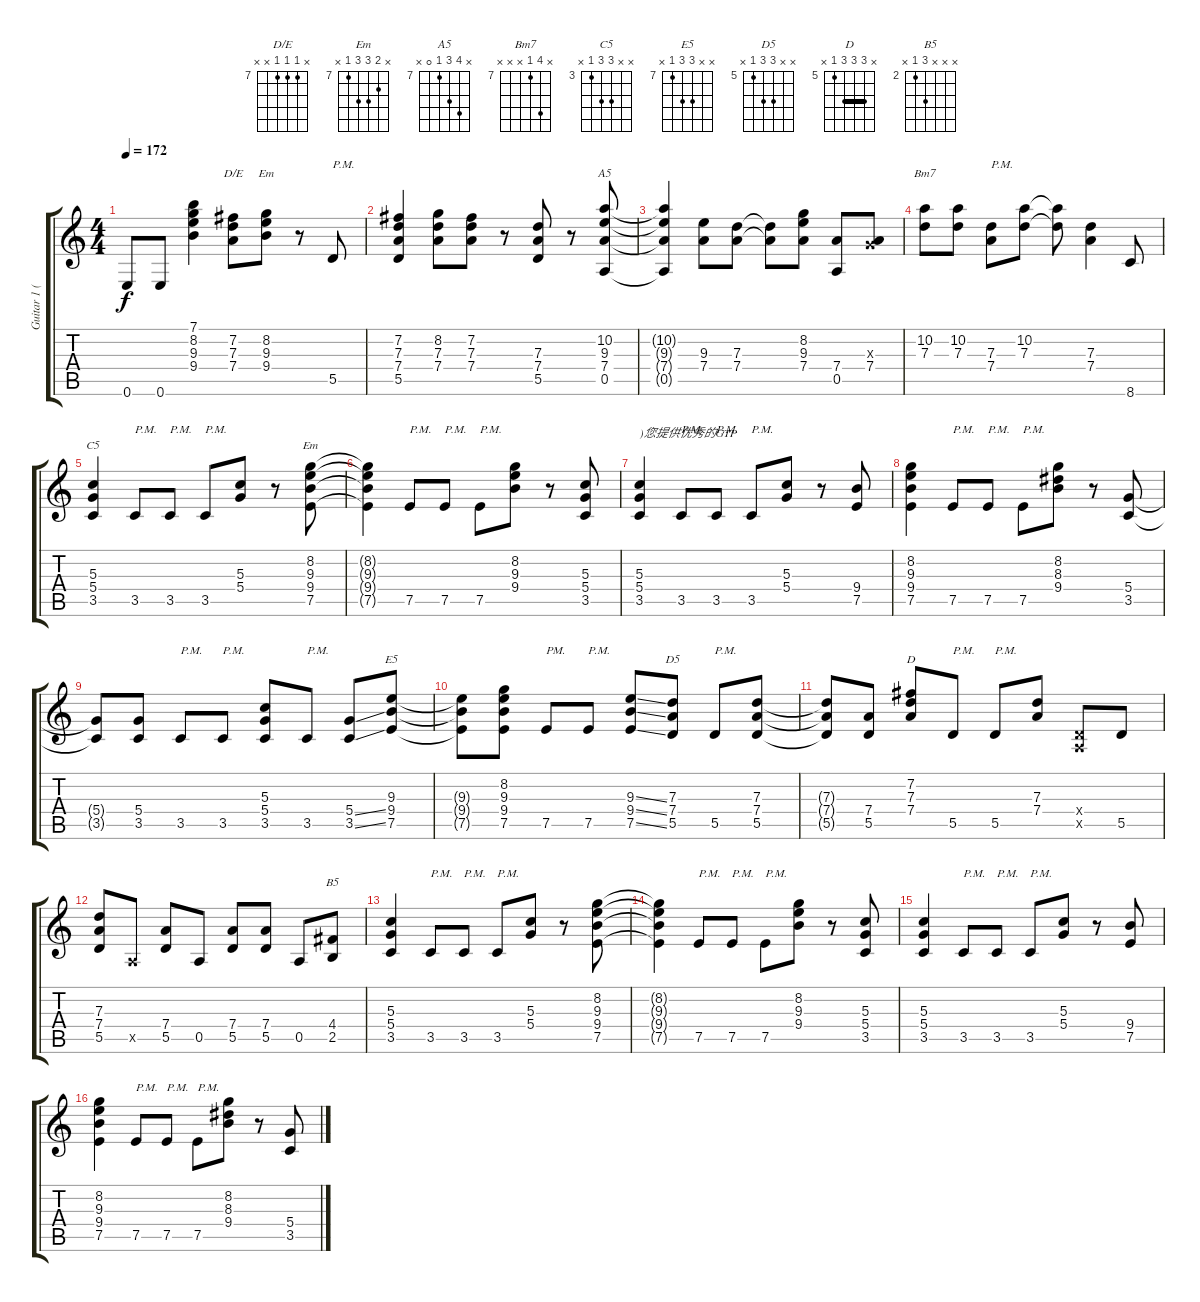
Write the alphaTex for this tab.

\track ("Guitar 1 (Rythm.)" "Guitar 1 (") {instrument distortionguitar}
\staff {score tabs}
\tuning (E4 B3 G3 D3 A2 E2) {hide}
\chord ("D/E" x 7 7 7 x x) {firstfret 7}
\chord ("Em" x 8 9 9 x x) {firstfret 8}
\chord ("A5" x 10 9 7 0 x) {firstfret 7}
\chord ("Bm7" x 10 7 x x x) {firstfret 7}
\chord ("C5" x x 5 5 3 x) {firstfret 3}
\chord ("Em" x 8 9 9 7 x) {firstfret 7}
\chord ("E5" x x 9 9 7 x) {firstfret 7}
\chord ("D5" x x 7 7 5 x) {firstfret 5}
\chord ("D" x 7 7 7 5 x) {firstfret 5 barre 7}
\chord ("B5" x x x 4 2 x) {firstfret 2}
\ts (4 4)
\tempo 172
\clef g2
\ks c
0.6.8{dy f} 0.6.8 (7.1 8.2 9.3 9.4).4 (7.2 7.3 7.4).8{ch "D/E"} (8.2 9.3 9.4).8{ch "Em"} r.8 5.5.8{txt "P.M."} |
(7.2 7.3 7.4 5.5).4 (8.2 7.3 7.4).8 (7.2 7.3 7.4).8 r.8 (7.3 7.4 5.5).8 r.8 (10.2 9.3 7.4 0.5).8{ch "A5"} |
(10.2{t} 9.3{t} 7.4{t} 0.5{t}).4 (9.3 7.4).8 (7.3 7.4).8 (7.3{t} 7.4{t}).8 (8.2 9.3 7.4).8 (7.4 0.5).8 (0.3{x} 7.4).8 |
(10.2 7.3).8{ch "Bm7"} (10.2 7.3).8 (7.3 7.4).8{txt "P.M."} (10.2 7.3).8 (10.2{t} 7.3{t}).8 (7.3 7.4).4 8.6.8 |
(5.3 5.4 3.5).4{ch "C5"} 3.5.8{txt "P.M."} 3.5.8{txt "P.M."} 3.5.8{txt "P.M."} (5.3 5.4).8 r.8 (8.2 9.3 9.4 7.5).8{ch "Em"} |
(8.2{t} 9.3{t} 9.4{t} 7.5{t}).4 7.5.8{txt "P.M."} 7.5.8{txt "P.M."} 7.5.8{txt "P.M."} (8.2 9.3 9.4).8 r.8 (5.3 5.4 3.5).8 |
(5.3 5.4 3.5).4{txt ")您提供优秀的GTP"} 3.5.8{txt "P.M."} 3.5.8{txt "P.M."} 3.5.8{txt "P.M."} (5.3 5.4).8 r.8 (9.4 7.5).8 |
(8.2 9.3 9.4 7.5).4 7.5.8{txt "P.M."} 7.5.8{txt "P.M."} 7.5.8{txt "P.M."} (8.2 8.3 9.4).8 r.8 (5.4 3.5).8 |
(5.4{t} 3.5{t}).8 (5.4 3.5).8 3.5.8{txt "P.M."} 3.5.8{txt "P.M."} (5.3 5.4 3.5).8 3.5.8{txt "P.M."} (5.4{ss} 3.5{ss}).8 (9.3 9.4 7.5).8{ch "E5"} |
(9.3{t} 9.4{t} 7.5{t}).8 (8.2 9.3 9.4 7.5).8 7.5.8{txt "PM."} 7.5.8{txt "P.M."} (9.3{ss} 9.4{ss} 7.5{ss}).8 (7.3 7.4 5.5).8{ch "D5"} 5.5.8{txt "P.M."} (7.3 7.4 5.5).8 |
(7.3{t} 7.4{t} 5.5{t}).8 (7.4 5.5).8 (7.2 7.3 7.4).8{ch "D"} 5.5.8{txt "P.M."} 5.5.8{txt "P.M."} (7.3 7.4).8 (0.4{x} 0.5{x}).8 5.5.8 |
(7.3 7.4 5.5).8 0.5{x}.8 (7.4 5.5).8 0.5.8 (7.4 5.5).8 (7.4 5.5).8 0.5.8 (4.4 2.5).8{ch "B5"} |
(5.3 5.4 3.5).4 3.5.8{txt "P.M."} 3.5.8{txt "P.M."} 3.5.8{txt "P.M."} (5.3 5.4).8 r.8 (8.2 9.3 9.4 7.5).8 |
(8.2{t} 9.3{t} 9.4{t} 7.5{t}).4 7.5.8{txt "P.M."} 7.5.8{txt "P.M."} 7.5.8{txt "P.M."} (8.2 9.3 9.4).8 r.8 (5.3 5.4 3.5).8 |
(5.3 5.4 3.5).4 3.5.8{txt "P.M."} 3.5.8{txt "P.M."} 3.5.8{txt "P.M."} (5.3 5.4).8 r.8 (9.4 7.5).8 |
(8.2 9.3 9.4 7.5).4 7.5.8{txt "P.M."} 7.5.8{txt "P.M."} 7.5.8{txt "P.M."} (8.2 8.3 9.4).8 r.8 (5.4 3.5).8
